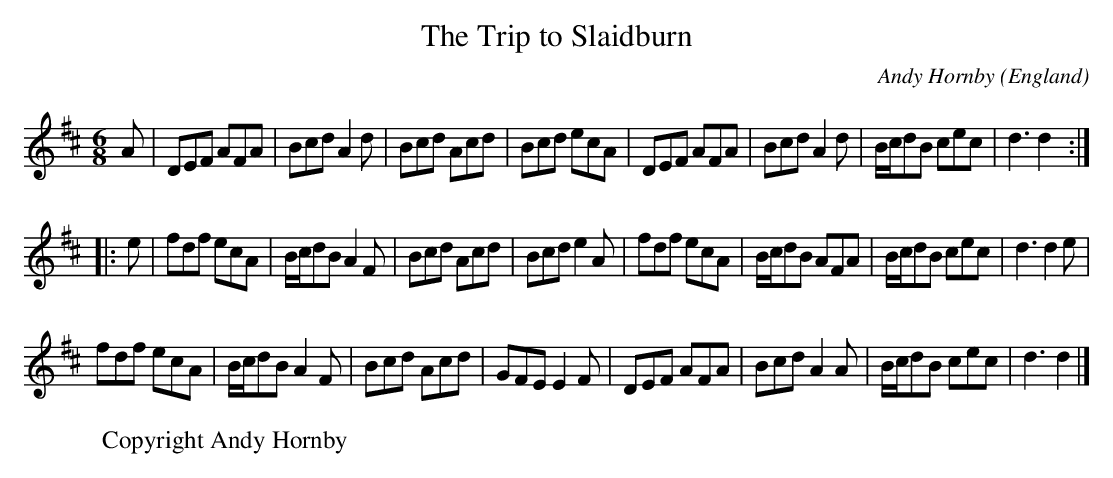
X:1
T:Trip to Slaidburn, The
O:England
M:6/8
C:Andy Hornby
K:D
A|\
DEF AFA|Bcd A2d|Bcd Acd|Bcd ecA|\
DEF AFA|Bcd A2d|B/c/dB cec|d3 d2::
e|\
fdf ecA|B/c/dB A2F|Bcd Acd|Bcd e2A|\
fdf ecA|B/c/dB AFA|B/c/dB cec|d3 d2e|
fdf ecA|B/c/dB A2F|Bcd Acd|GFE E2F|\
DEF AFA|Bcd A2A|B/c/dB cec|d3 d2|]
W:Copyright Andy Hornby
